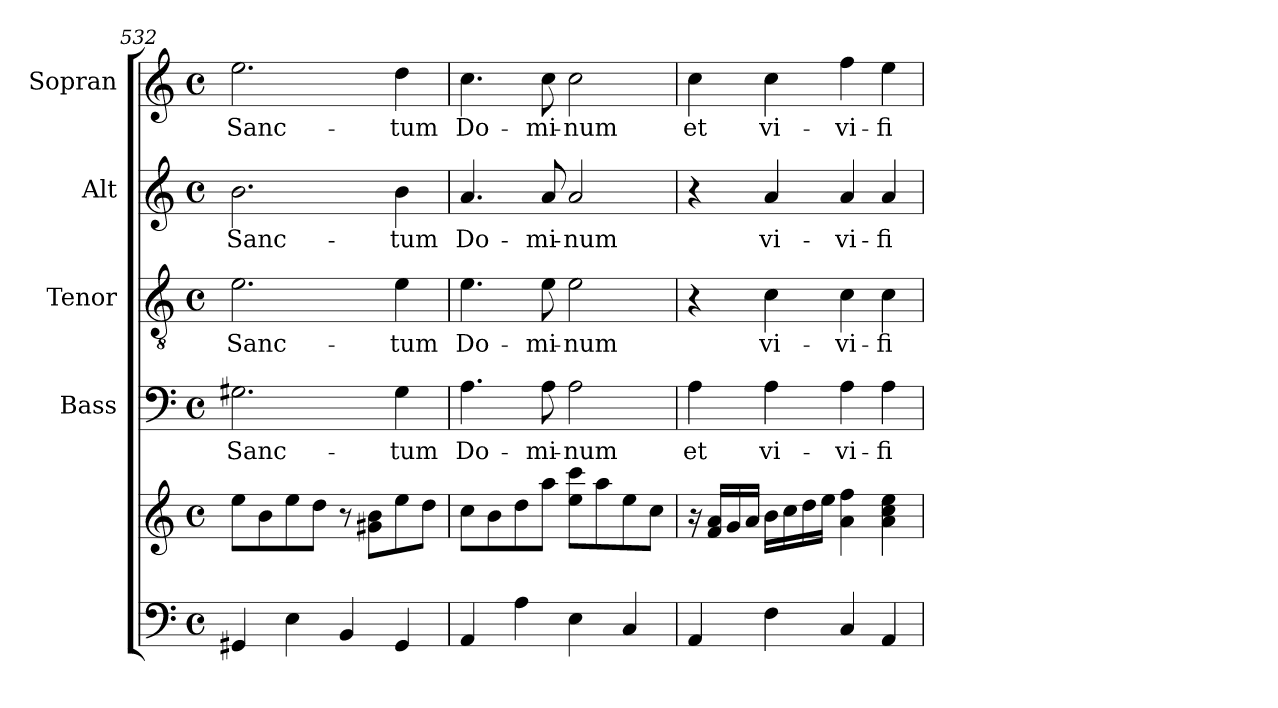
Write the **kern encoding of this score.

**kern	**kern	**kern	**text	**kern	**text	**kern	**text	**kern	**text
*part5	*part5	*part4	*part4	*part3	*part3	*part2	*part2	*part1	*part1
*staff6	*staff5	*staff4	*staff4	*staff3	*staff3	*staff2	*staff2	*staff1	*staff1
*	*	*I"Bass	*	*I"Tenor	*	*I"Alt	*	*I"Sopran	*
*	*	*I'B.	*	*I'T.	*	*I'A.	*	*I'S.	*
*clefF4	*clefG2	*clefF4	*	*clefGv2	*	*clefG2	*	*clefG2	*
*k[]	*k[]	*k[]	*	*k[]	*	*k[]	*	*k[]	*
*C:	*C:	*C:	*	*C:	*	*C:	*	*C:	*
*M4/4	*M4/4	*M4/4	*	*M4/4	*	*M4/4	*	*M4/4	*
*met(c)	*met(c)	*met(c)	*	*met(c)	*	*met(c)	*	*met(c)	*
=532	=532	=532	=532	=532	=532	=532	=532	=532	=532
!	!	!	!LO:LY:b	!	!LO:LY:b	!	!LO:LY:b	!	!LO:LY:b
4GG#X/	8ee\L	2.G#X\	Sanc-	2.e\	Sanc-	2.b\	Sanc-	2.ee\	Sanc-
.	8b\	.	.	.	.	.	.	.	.
4E\	8ee\	.	.	.	.	.	.	.	.
.	8dd\J	.	.	.	.	.	.	.	.
4BB/	8r	.	.	.	.	.	.	.	.
.	8g#X\ 8b\L	.	.	.	.	.	.	.	.
!	!	!	!LO:LY:b	!	!LO:LY:b	!	!LO:LY:b	!	!LO:LY:b
4GG#/	8ee\	4G#\	-tum	4e\	-tum	4b\	-tum	4dd\	-tum
.	8dd\J	.	.	.	.	.	.	.	.
!!LO:LB:g=z
=533	=533	=533	=533	=533	=533	=533	=533	=533	=533
!	!	!	!LO:LY:b	!	!LO:LY:b	!	!LO:LY:b	!	!LO:LY:b
4AA/	8cc\L	4.A\	Do-	4.e\	Do-	4.a/	Do-	4.cc\	Do-
.	8b\	.	.	.	.	.	.	.	.
4A\	8dd\	.	.	.	.	.	.	.	.
!	!	!	!LO:LY:b	!	!LO:LY:b	!	!LO:LY:b	!	!LO:LY:b
.	8aa\J	8A\	-mi-	8e\	-mi-	8a/	-mi-	8cc\	-mi-
!	!	!	!LO:LY:b	!	!LO:LY:b	!	!LO:LY:b	!	!LO:LY:b
4E\	8ee\ 8ccc\L	2A\	-num	2e\	-num	2a/	-num	2cc\	-num
.	8aa\	.	.	.	.	.	.	.	.
4C/	8ee\	.	.	.	.	.	.	.	.
.	8cc\J	.	.	.	.	.	.	.	.
=534	=534	=534	=534	=534	=534	=534	=534	=534	=534
!	!	!	!LO:LY:b	!	!	!	!	!	!LO:LY:b
4AA/	16r	4A\	et	4r	.	4r	.	4cc\	et
.	16f/ 16a/LL	.	.	.	.	.	.	.	.
.	16g/	.	.	.	.	.	.	.	.
.	16a/JJ	.	.	.	.	.	.	.	.
!	!	!	!LO:LY:b	!	!LO:LY:b	!	!LO:LY:b	!	!LO:LY:b
4F\	16b\LL	4A\	vi-	4c\	vi-	4a/	vi-	4cc\	vi-
.	16cc\	.	.	.	.	.	.	.	.
.	16dd\	.	.	.	.	.	.	.	.
.	16ee\JJ	.	.	.	.	.	.	.	.
!	!	!	!LO:LY:b	!	!LO:LY:b	!	!LO:LY:b	!	!LO:LY:b
4C/	4a\ 4ff\	4A\	-vi-	4c\	-vi-	4a/	-vi-	4ff\	-vi-
!	!	!	!LO:LY:b	!	!LO:LY:b	!	!LO:LY:b	!	!LO:LY:b
4AA/	4a\ 4cc\ 4ee\	4A\	-fi-	4c\	-fi-	4a/	-fi-	4ee\	-fi-
=	=	=	=	=	=	=	=	=	=
*-	*-	*-	*-	*-	*-	*-	*-	*-	*-
